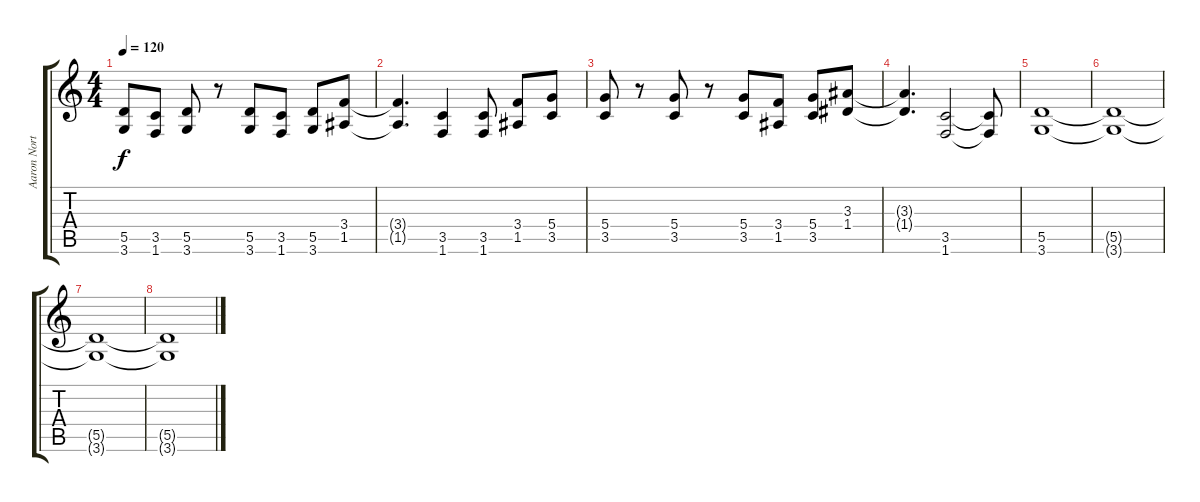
\track ("Aaron North" "Aaron Nort") {instrument distortionguitar}
\staff {score tabs}
\tuning (E4 B3 G3 D3 A2 E2) {hide}
\ts (4 4)
\tempo 120
\clef g2
\ks c
(5.5 3.6).8{dy f} (3.5 1.6).8 (5.5 3.6).8 r.8 (5.5 3.6).8 (3.5 1.6).8 (5.5 3.6).8 (3.4 1.5).8 |
(3.4{t} 1.5{t}).4{d} (3.5 1.6).4 (3.5 1.6).8 (3.4 1.5).8 (5.4 3.5).8 |
(5.4 3.5).8 r.8 (5.4 3.5).8 r.8 (5.4 3.5).8 (3.4 1.5).8 (5.4 3.5).8 (3.3 1.4).8 |
(3.3{t} 1.4{t}).4{d} (3.5 1.6).2 (3.5{t} 1.6{t}).8 |
(5.5 3.6).1{volume 0} |
(5.5{t} 3.6{t}).1 |
(5.5{t} 3.6{t}).1 |
(5.5{t} 3.6{t}).1
